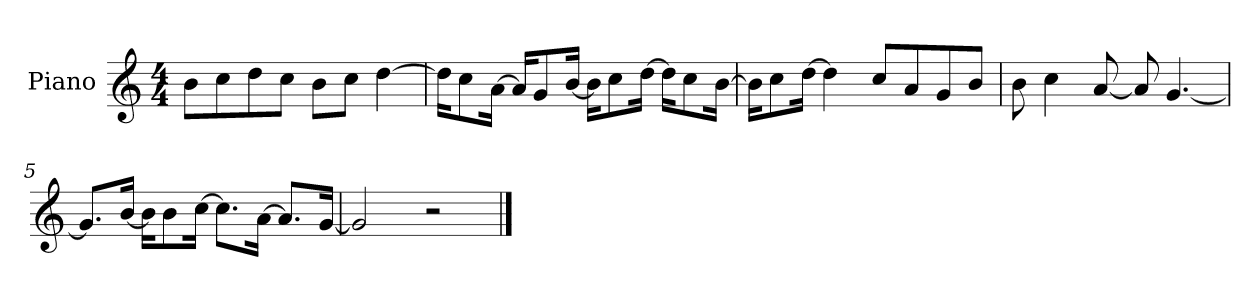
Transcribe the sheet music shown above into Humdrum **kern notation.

**kern
*part1
*staff1
*I"Piano
*I'P-no
*clefG2
*k[]
*M4/4
*MM90
=1
8b\L
8cc\
8dd\
8cc\J
8b\L
8cc\J
[4dd\
=2
16dd\KL]
8cc\
[16a\Jk
16a/KL]
8g/
[16b/Jk
16b\KL]
8cc\
[16dd\Jk
16dd\KL]
8cc\
[16b\Jk
=3
16b\KL]
8cc\
[16dd\Jk
4dd\]
8cc/L
8a/
8g/
8b/J
=4
8b\
4cc\
[8a/
8a/]
[4.g/
!!LO:LB:g=z
=5
8.g/L]
[16b/Jk
16b\KL]
8b\
[16cc\Jk
8.cc\L]
[16a\Jk
8.a/L]
[16g/Jk
=6
2g/]
2r
==
*-
